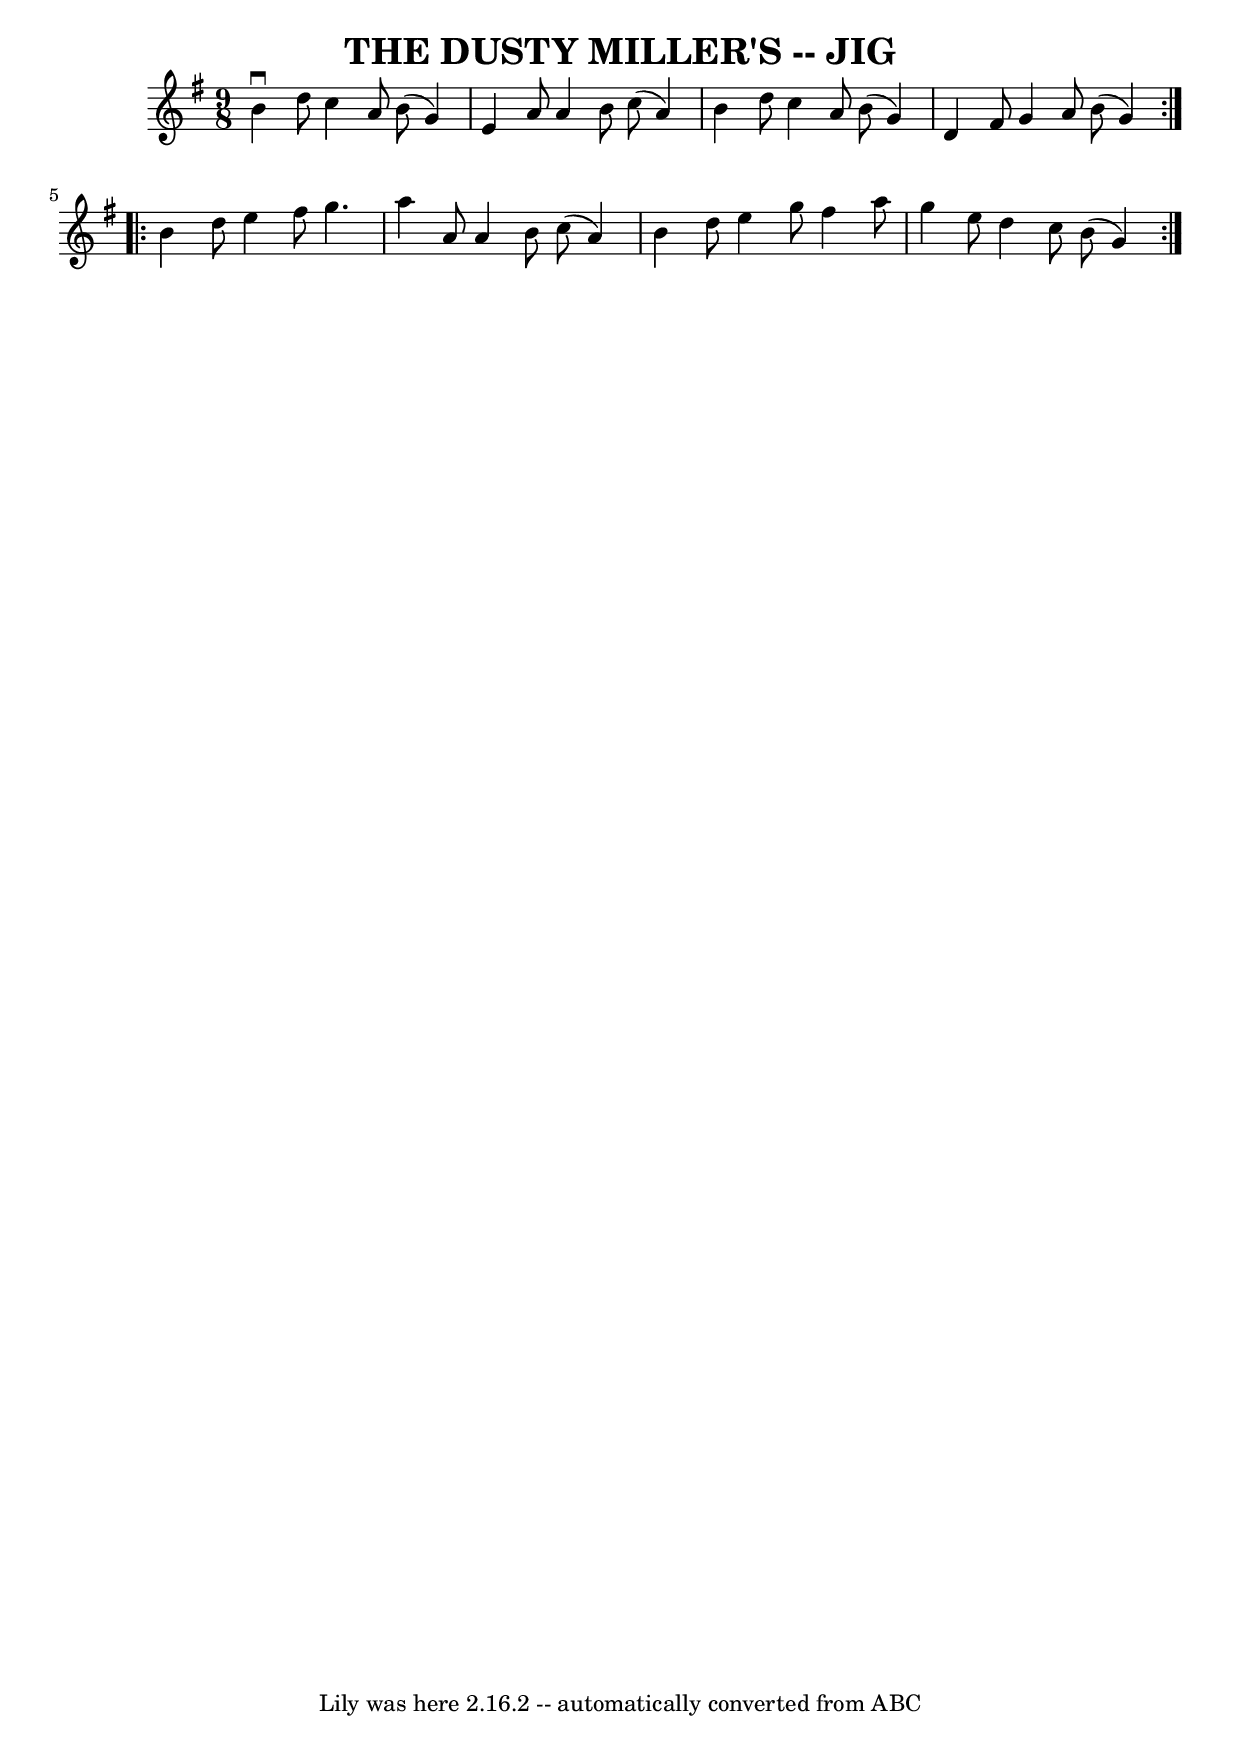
\version "2.7.40"
\include "Mammoth.ily"
\header {
	%% book = "Ryan's Mammoth Collection of Fiddle Tunes"
	crossRefNumber = "1"
	footnotes = ""
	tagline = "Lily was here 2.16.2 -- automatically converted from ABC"
	title = "THE DUSTY MILLER'S -- JIG"
}
voicedefault =  {
\set Score.defaultBarType = "empty"

\repeat volta 2 {
\time 9/8 \key g \major b'4^\downbow d''8 c''4 a'8 b'8 (g'4  
-)   |
 e'4 a'8 a'4 b'8 c''8 (a'4)   |
 b'4   
 d''8 c''4 a'8 b'8 (g'4)   |
 d'4 fis'8 g'4 a'8 
 b'8 (g'4)   }     \repeat volta 2 { b'4 d''8 e''4 fis''8    
g''4.    |
 a''4 a'8 a'4 b'8 c''8 (a'4)   |
   
b'4 d''8 e''4 g''8 fis''4 a''8    |
 g''4 e''8    
d''4 c''8 b'8 (g'4)   }   
}

\score{
    <<

	\context Staff="default"
	{
	    \voicedefault 
	}

    >>
	\layout {
	}
	\midi {}
}
